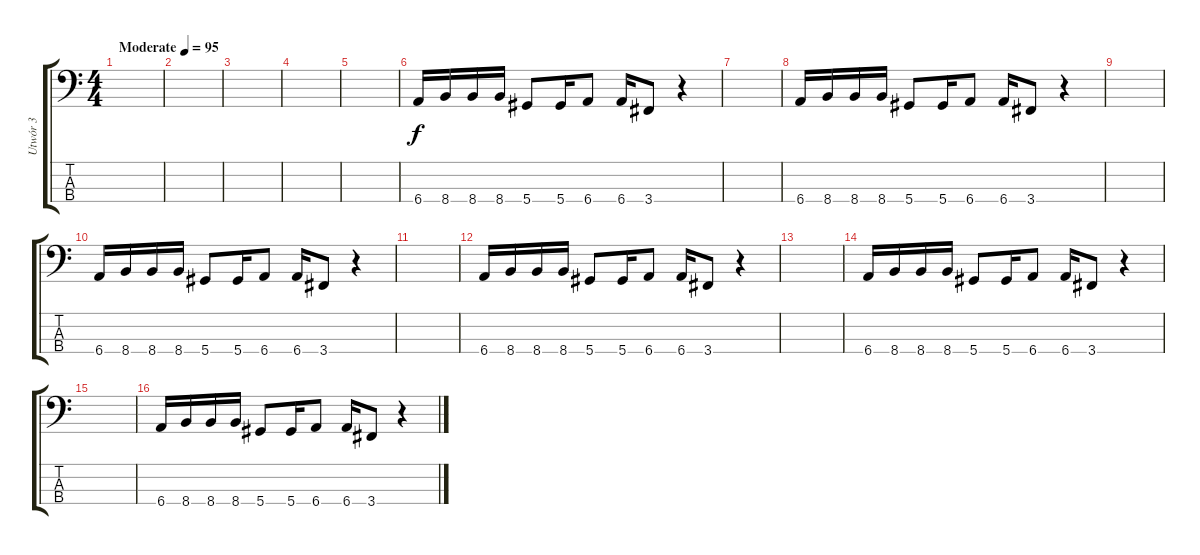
\track ("Utwór 3" "Utwór 3") {instrument electricbassfinger}
\staff {score tabs}
\tuning (Gb2 Db2 Ab1 Eb1) {hide}
\ts (4 4)
\tempo (95 "Moderate")
\clef f4
\ks c
|
|
|
|
|
6.4.16 8.4.16 8.4.16 8.4.16 5.4.8 5.4.16 6.4.8 6.4.16 3.4.8 r.4 |
|
6.4.16 8.4.16 8.4.16 8.4.16 5.4.8 5.4.16 6.4.8 6.4.16 3.4.8 r.4 |
|
6.4.16 8.4.16 8.4.16 8.4.16 5.4.8 5.4.16 6.4.8 6.4.16 3.4.8 r.4 |
|
6.4.16 8.4.16 8.4.16 8.4.16 5.4.8 5.4.16 6.4.8 6.4.16 3.4.8 r.4 |
|
6.4.16 8.4.16 8.4.16 8.4.16 5.4.8 5.4.16 6.4.8 6.4.16 3.4.8 r.4 |
|
6.4.16 8.4.16 8.4.16 8.4.16 5.4.8 5.4.16 6.4.8 6.4.16 3.4.8 r.4
